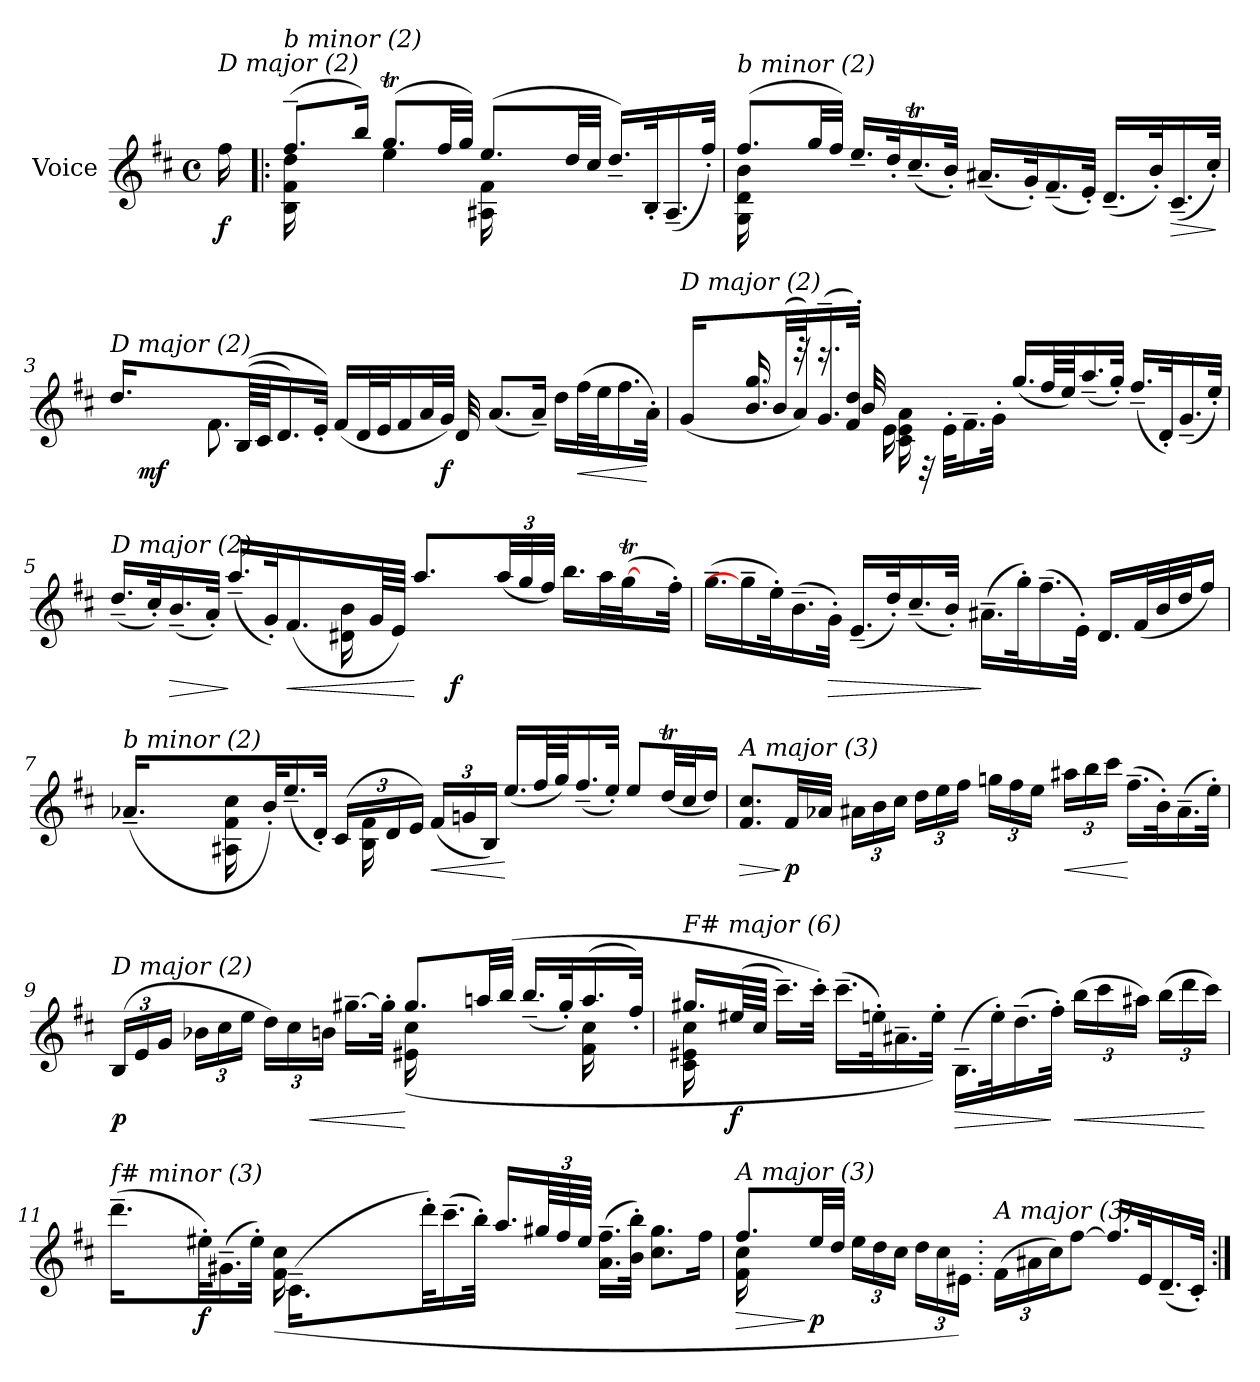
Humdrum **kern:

**kern	**dynam
*part1	*part1
*staff1	*staff1
*I"Voice	*
*I'V	*
*clefG2	*
*k[f#c#]	*
*M4/4	*
*met(c)	*
*MM40	*
=	=
!LO:TX:i:t=D major (2)	!
!	!LO:DY:b
16ff#\	f
=1!|:	=1!|:
*^	*
!LO:TX:i:t=b minor (2)	!	!
(>8.ff#~/L	16B\ 16f#\ 16dd\	.
.	8.ryy	.
16bb/Jk)	.	.
(>8.ggT/L	4ee\	.
32ff#/LL	.	.
32gg/JJJ)	.	.
(>8.ee/L	16A#X\ 16f#\	.
.	16ryy	.
.	4.ryy	.
32dd/LL	.	.
32cc#/JJJ	.	.
16.dd~/LL)	.	.
32B'/K	.	.
(<16.A#~/	.	.
32ff#'/JJk)	.	.
!!LO:LB:g=z	!!
=2	=2	=2
!LO:TX:i:t=b minor (2)	!	!
(>8.ff#/L	16G\ 16d\ 16b\	.
.	2ryy	.
32gg/LL	.	.
32ff#/JJJ)	.	.
16.ee~/LL	.	.
32dd'/K	.	.
(<16.cc#t~/	.	.
32b'/JJk)	.	.
(<16.a#X~/LL	.	.
.	4ryy	.
32g'/K)	.	.
(<16.f#~/	.	.
32e'/JJk)	.	.
(<16.d~/LL	.	.
.	16ryy	.
32b'/K)	.	.
!	!	!LO:HP:b
(<16.c#~/	8ryy	>
32cc#'/JJk)	.	.
*v	*v	*
.	]
!!LO:LB:g=z
=3	=3
*^	*
!LO:TX:i:t=D major (2)	!	!
16.dd/LL	2ryy	.
!	!	!LO:DY:b
2ryy	.	mf
.	8.f#\	.
(<(<64B/LL	.	.
64c#/JJ	.	.
16.d/)	.	.
.	16ryy	.
32e'/JJk)	.	.
(<16f#/LL	8..ryy	.
32d/L	.	.
32e/J	.	.
16f#/	.	.
32a/L	.	.
!	!	!LO:DY:b
32g/JJJ)	32d/	f
(>8.a/L	2ryy	.
16a~/Jk)	.	.
16dd\LL	.	.
!	!	!LO:HP:b
(>32ff#\L	.	<
32ee\J	.	.
16.ff#\	.	.
32a'\JJk)	.	[
!!LO:LB:g=z	!!
=4	=4	=4
!LO:TX:i:t=D major (2)	!	!
(<16g/LL	4ryy	.
4ryy	.	.
.	16.b/ 16.gg/	.
(<32b/L	.	.
32a/J))	32reee	.
(<16.g~/	16.reee	.
32f#/' 32dd/'JJk)	32b/	.
16e\	16c#\ 16e\ 16a\	.
32rD	4..ryy	.
32e'\KLL	.	.
16.f#~\	.	.
32g'\JJk	.	.
(>16.gg/LL	.	.
64ff#/LL	.	.
64ee/JJ)	.	.
(>16.aa~/	.	.
32gg'/JJk)	.	.
(<16.ff#~/LL	4ryy	.
32d'/K)	.	.
(<16.g~/	.	.
32ee'/JJk)	.	.
!!LO:LB:g=z	!!
=5	=5	=5
*	*^	*
!LO:TX:i:t=D major (2)	!	!	!
(<16.dd~/LL	2ryy	2ryy	.
32cc#'/K)	.	.	.
!	!	!	!LO:HP:b
(<16.b~/	.	.	>
32a'/JJk)	.	.	.
(<16.aa~/LL	.	.	]
32g'/K)	.	.	.
!	!	!	!LO:HP:b
(<16.f#/	.	.	<
16.ryy	.	.	.
.	16d#X\ 16b\	8.ryy	.
64g/LL	8.ryy	.	.
64e/JJJJ)	.	.	.
8.aa/L	.	.	[
!	!	!	!LO:DY:b
.	.	4ryy	f
.	4ryy	.	.
*Xbrackettup	*	*	*
(<48aa/LL	.	.	.
48gg/	.	.	.
48ff#/JJJ)	.	.	.
16.bb\LL	.	.	.
32aa\K	.	8ryy	.
(>[32ggT\	.	.	.
16ryy	16.ryy	.	.
32ff#'\JJk)	.	32ryy	.
=6	=6	=6	=6
!LO:TX:i:t=D major (2)	!	!	!
*v	*v	*v	*
(>16.gg~\LL	.
16gg~\]	.
32ee'\K)	.
(>16.b~\	.
!	!LO:HP:b
32g'\JJk)	>
(<16.e~/LL	.
32dd'/K)	.
(<16.cc#~/	.
32b'/JJk)	.
(>16.a#X~\LL	]
32gg'\K)	.
(>16.ff#~\	.
32e'\JJk)	.
16.d/LL	.
(<32f#/L	.
32b/	.
32dd/J	.
16ff#/JJ)	.
!!LO:LB:g=z
=7	=7
*^	*
!LO:TX:i:t=b minor (2)	!	!
(<16.a-X~i/LL	2ryy	.
2ryy	.	.
.	16A#X\ 16f#\ 16cc#\	.
.	8.ryy	.
32b'/K)	.	.
(<16.ee~/	.	.
32d'/JJk)	.	.
(<24c#/LL	16B\ 16f#\	.
24d/	.	.
.	8.ryy	.
24e/JJ)	.	.
!	!	!LO:HP:b
(<24f#/LL	.	<
24gn/	.	.
24B/JJ)	.	.
(>16.ee/LL	2ryy	[
64ff#/LL	.	.
64gg/JJ)	.	.
(>16.ff#~/	.	.
32ee'/JJk)	.	.
8ee/L	.	.
(>32ddT/LL	.	.
32cc#/J	.	.
16dd/JJ)	.	.
*v	*v	*
!!LO:LB:g=z
=8	=8
!LO:TX:i:t=A major (3)	!
!	!LO:HP:b
8.f#/ 8.cc#/L	>
!	!LO:DY:n=1:b
32f#/LL	] p
32a-Xi/JJJ	.
24a#X\LL	.
24b\	.
24cc#\JJ	.
24dd\LL	.
24ee\	.
24ff#\JJ	.
24ggn\LL	.
24ff#\	.
24ee\JJ	.
!	!LO:HP:b
24aa#X\LL	<
24bb\	.
24ccc#\JJ	.
(>16.ff#~\LL	[
32b'\K)	.
(>16.a#~\	.
32ee'\JJk)	.
!!LO:LB:g=z
=9	=9
*^	*
!LO:TX:i:t=D major (2)	!	!
!	!	!LO:DY:b
(>24B/LL	2ryy	p
24e/	.	.
24g/JJ	.	.
24b-Xi\LL	.	.
24cc#\	.	.
24ee\JJ	.	.
24dd\LL)	.	.
24cc#\	.	.
!	!	!LO:HP:b
24b\JJ	.	<
[16.gg#X~\LL	.	.
32gg#'\JJk]	.	.
8.gg#/L	(>16e#X\ 16cc#\	[
.	8ryy	.
32aan/LL	32ryy	.
(>32bb/JJJ	32ryy	.
(>16.bb~/LL	16.ryy	.
32gg#'/K)	32ryy	.
(>16.aa~/	16f#\ 16cc#\	.
.	32ryy	.
32ff#'/JJk)	32ryy	.
!!LO:PB:g=z	!!
=10	=10	=10
!LO:TX:i:t=F# major (6)	!	!
16.gg#X/LL	16c#\ 16e#X\ 16cc#\	.
.	2...ryy	.
!	!	!LO:DY:b
(>64ee#X/LL	.	f
64cc#/JJJJ	.	.
16.ccc#~\LL)	.	.
32ccc#'\JJk)	.	.
(>16.ccc#~\LL	.	.
32een'\K)	.	.
16.a#X~\	.	.
32ee'\JJk)	.	.
!	!	!LO:HP:b
(>16.B~\LL	.	>
32ee'\K)	.	.
(>16.dd~\	.	.
32ff#'\JJk)	.	]
!	!	!LO:HP:b
(>24bb\LL	.	<
24ccc#\	.	.
24aa#X\JJ)	.	.
(>24bb\LL	.	.
24ddd\	.	.
24ccc#\JJ)	.	[
!!LO:LB:g=z	!!
=11	=11	=11
!LO:TX:i:t=f# minor (3)	!	!
(>16.ddd~\LL	2ryy	.
4ryy	.	.
!	!	!LO:DY:b
32ee#X'\K)	.	f
(>16.g#X~\	.	.
32ee#'\JJk)	.	.
(>16.c#~\LL	(>16f#\ 16cc#\	.
.	8ryy	.
4ryy	.	.
.	32ryy	.
.	32ryy	.
.	4ryy	.
32ddd'\K)	.	.
(>16.ccc#~\	.	.
32bb'\JJk)	.	.
16.aa/LL	2ryy	.
96gg#X/LL	.	.
96ff#/	.	.
96ee#/JJJJ	.	.
(>16.a\~ 16.ff#\~LL	.	.
32b\' 32bb\'JJk)	.	.
8.cc#\ 8.gg#\L	.	.
16ff#\Jk	.	.
=12	=12	=12
!LO:TX:i:t=A major (3)	!	!
!	!	!LO:HP:b
8.ff#/L	16f#\ 16cc#\	>
.	16ryy	.
.	4.ryy	.
!	!	!LO:DY:n=1:b
32ee/LL	.	] p
32dd/JJJ	.	.
24ee\LL	.	.
24dd\	.	.
24cc#\JJ	.	.
24dd\LL	.	.
24cc#\	.	.
24e#X\JJ)	.	.
*v	*v	*
=13.	=13.
!LO:TX:i:t=A major (3)	!
(>24f#\LL	.
24a#X\	.
24cc#\J)	.
[8ff#\J	.
16.ff#/LL]	.
32e/K	.
(<16.d~/	.
32c#'/JJk)	.
=:|!	=:|!
*-	*-
